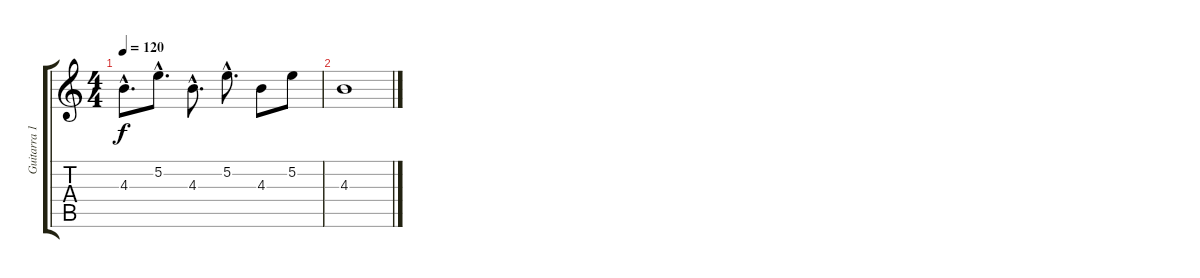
\track ("Guitarra 1" "Guitarra 1") {instrument electricguitarclean}
\staff {score tabs}
\tuning (E4 B3 G3 D3 A2 E2) {hide}
\ts (4 4)
\tempo 120
\clef g2
\ks c
4.3{hac}.8{d dy f} 5.2{hac}.8{d} 4.3{hac}.8{d} 5.2{hac}.8{d} 4.3.8 5.2.8 |
4.3.1
